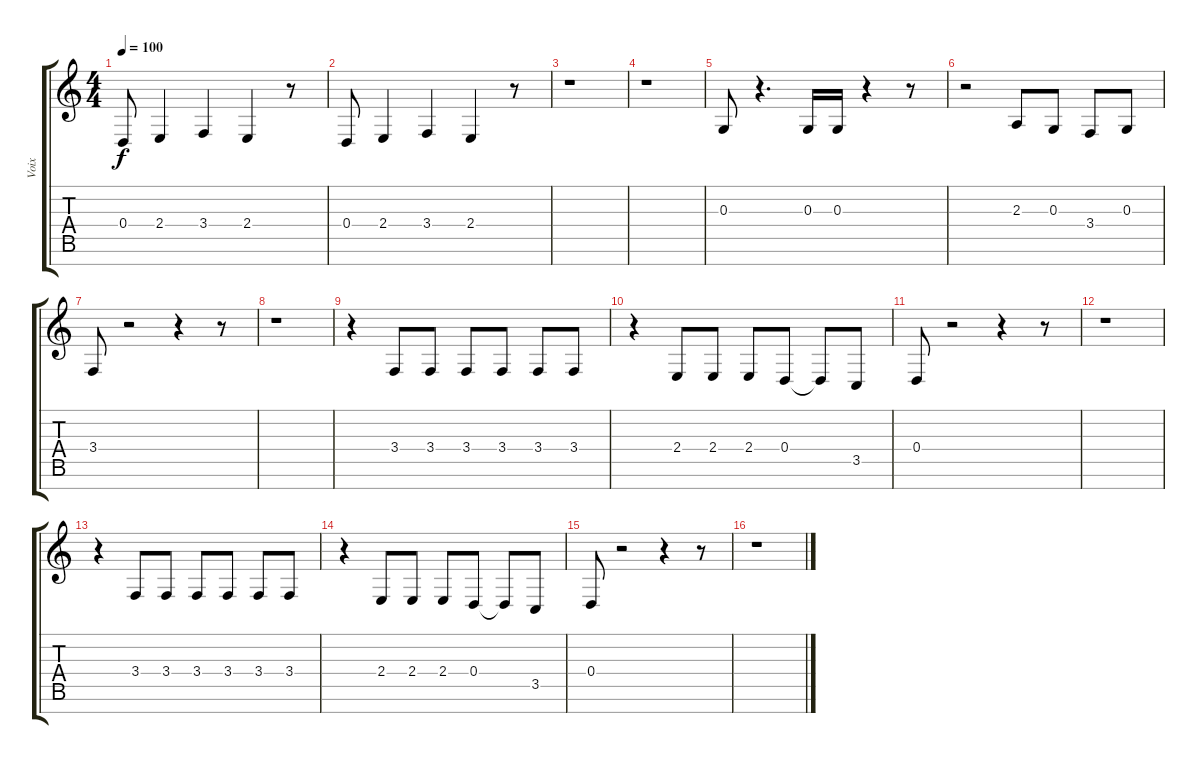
\track ("Voix" "Voix") {instrument lead6voice}
\staff {score tabs}
\tuning (E4 B3 G3 D3 A2 E2 B1) {hide}
\ts (4 4)
\tempo 100
\clef g2
\ks c
0.4.8{dy f} 2.4.4 3.4.4 2.4.4 r.8 |
0.4.8 2.4.4 3.4.4 2.4.4 r.8 |
r.1 |
r.1 |
0.3.8 r.4{d} 0.3.16 0.3.16 r.4 r.8 |
r.2 2.3.8 0.3.8 3.4.8 0.3.8 |
3.4.8 r.2 r.4 r.8 |
r.1 |
r.4 3.4.8 3.4.8 3.4.8 3.4.8 3.4.8 3.4.8 |
r.4 2.4.8 2.4.8 2.4.8 0.4.8 0.4{t}.8 3.5.8 |
0.4.8 r.2 r.4 r.8 |
r.1 |
r.4 3.4.8 3.4.8 3.4.8 3.4.8 3.4.8 3.4.8 |
r.4 2.4.8 2.4.8 2.4.8 0.4.8 0.4{t}.8 3.5.8 |
0.4.8 r.2 r.4 r.8 |
r.1
